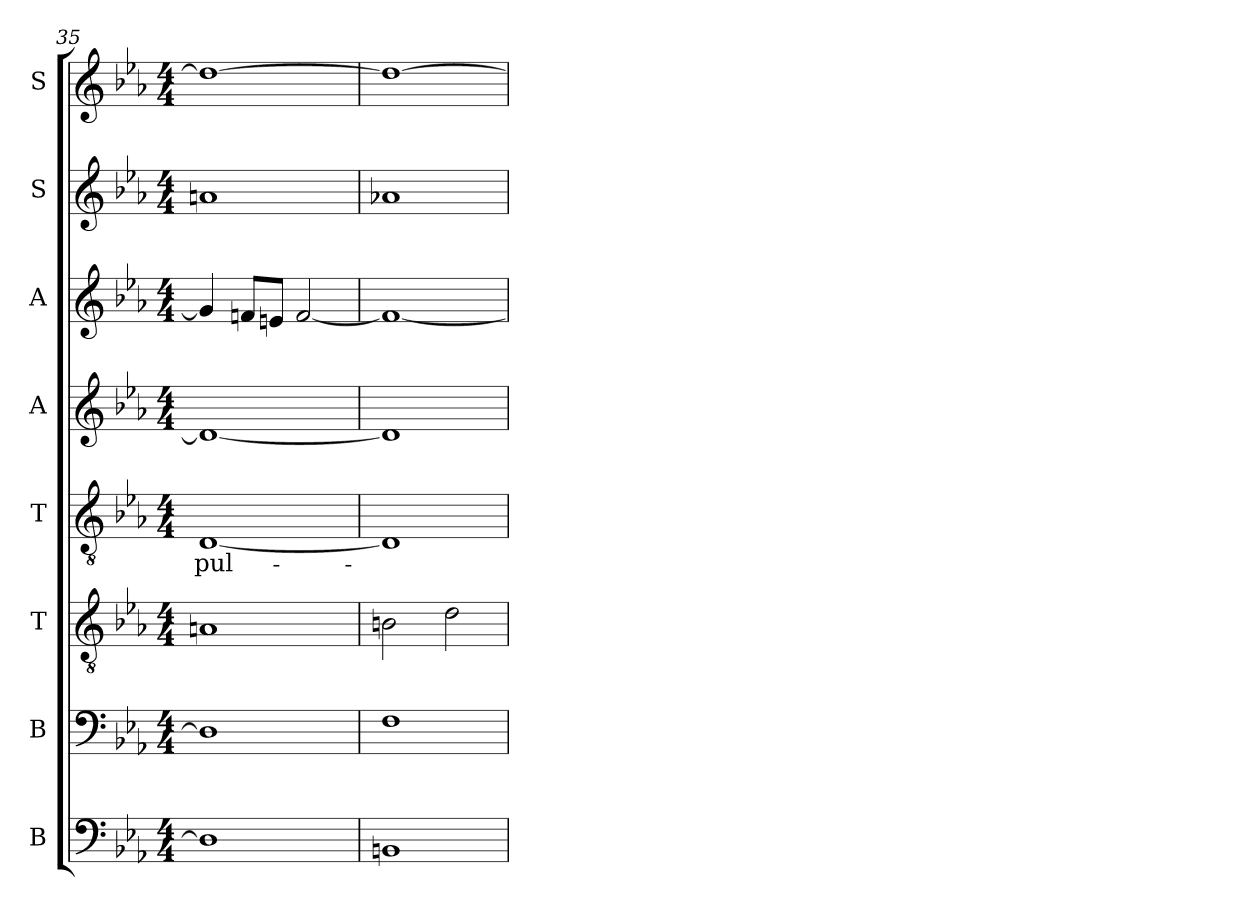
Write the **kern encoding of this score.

**kern	**kern	**kern	**kern	**text	**kern	**kern	**kern	**kern
*part8	*part7	*part6	*part5	*part5	*part4	*part3	*part2	*part1
*staff8	*staff7	*staff6	*staff5	*staff5	*staff4	*staff3	*staff2	*staff1
*I"B	*I"B	*I"T	*I"T	*	*I"A	*I"A	*I"S	*I"S
*I'B.	*I'B.	*I'T.	*I'T.	*	*I'A.	*I'A.	*I'S.	*I'S.
*clefF4	*clefF4	*clefGv2	*clefGv2	*	*clefG2	*clefG2	*clefG2	*clefG2
*	*	*ITrd7c12	*ITrd7c12	*	*	*	*	*
*k[b-e-a-]	*k[b-e-a-]	*k[b-e-a-]	*k[b-e-a-]	*	*k[b-e-a-]	*k[b-e-a-]	*k[b-e-a-]	*k[b-e-a-]
*E-:	*E-:	*E-:	*E-:	*	*E-:	*E-:	*E-:	*E-:
*M4/4	*M4/4	*M4/4	*M4/4	*	*M4/4	*M4/4	*M4/4	*M4/4
=35	=35	=35	=35	=35	=35	=35	=35	=35
!	!	!	!	!LO:LY:b:color=#000000	!	!	!	!
1Di]	1Di]	1AAni	[1DDi	-pul-	1di_	4gi/]	1ani	1ddi_
.	.	.	.	.	.	8fni/L	.	.
.	.	.	.	.	.	8eni/J	.	.
.	.	.	.	.	.	[2fi/	.	.
!!LO:LB:g=z
=36	=36	=36	=36	=36	=36	=36	=36	=36
1BBni	1Fi	2BBni\	1DDi]	.	1di]	1fi_	1a-Xi	1ddi_
.	.	2Di\	.	.	.	.	.	.
=	=	=	=	=	=	=	=	=
*-	*-	*-	*-	*-	*-	*-	*-	*-
